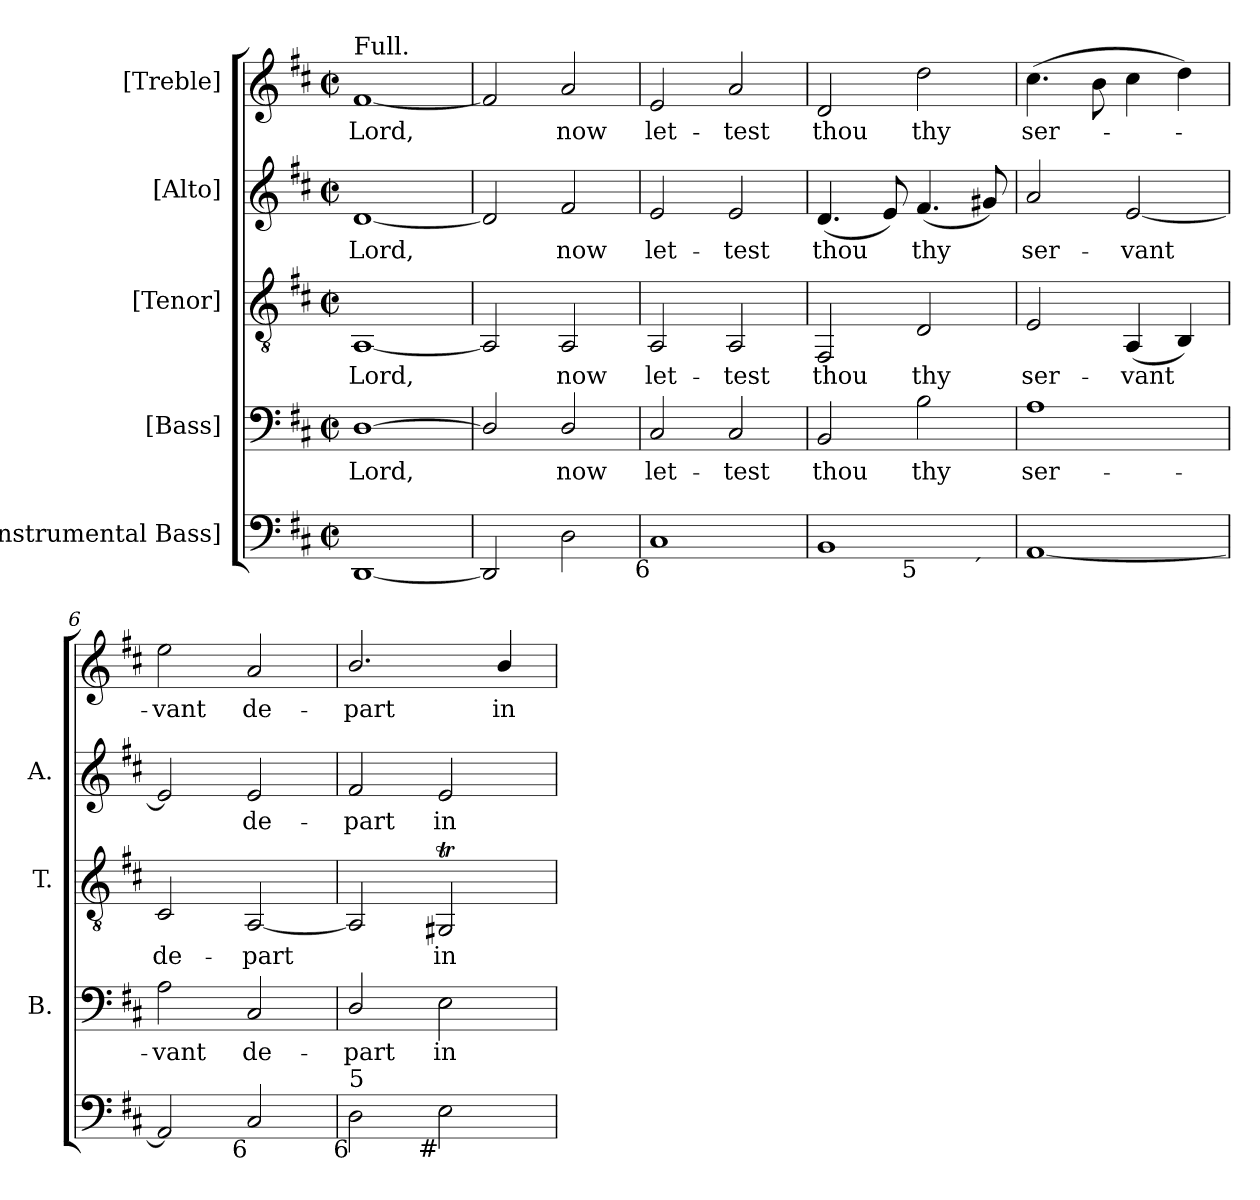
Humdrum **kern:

**kern	**kern	**text	**kern	**text	**kern	**text	**kern	**text
*part5	*part4	*part4	*part3	*part3	*part2	*part2	*part1	*part1
*staff5	*staff4	*staff4	*staff3	*staff3	*staff2	*staff2	*staff1	*staff1
*I"[Instrumental Bass]	*I"[Bass]	*	*I"[Tenor]	*	*I"[Alto]	*	*I"[Treble]	*
*	*I'B.	*	*I'T.	*	*I'A.	*	*	*
!!LO:PB:g=z
*clefF4	*clefF4	*	*clefGv2	*	*clefG2	*	*clefG2	*
*k[f#c#]	*k[f#c#]	*	*k[f#c#]	*	*k[f#c#]	*	*k[f#c#]	*
*D:	*D:	*	*D:	*	*D:	*	*D:	*
*M2/2	*M2/2	*	*M2/2	*	*M2/2	*	*M2/2	*
*met(c|)	*met(c|)	*	*met(c|)	*	*met(c|)	*	*met(c|)	*
=1	=1	=1	=1	=1	=1	=1	=1	=1
!	!	!LO:LY:b:color=#000000	!	!	!	!	!	!
!	!	!	!	!LO:LY:b:color=#000000	!	!	!	!
!	!	!	!	!	!	!LO:LY:b:color=#000000	!	!
!	!	!	!	!	!	!	!LO:TX:a:t=Full.	!
!	!	!	!	!	!	!	!	!LO:LY:b:color=#000000
[1DDi	[1Di	Lord,	[1AAi	Lord,	[1di	Lord,	[1f#i	Lord,
=2	=2	=2	=2	=2	=2	=2	=2	=2
2DDi/]	2Di/]	.	2AAi/]	.	2di/]	.	2f#i/]	.
!	!	!LO:LY:b:color=#000000	!	!	!	!	!	!
!	!	!	!	!LO:LY:b:color=#000000	!	!	!	!
!	!	!	!	!	!	!LO:LY:b:color=#000000	!	!
!	!	!	!	!	!	!	!	!LO:LY:b:color=#000000
2Di\	2Di/	now	2AAi/	now	2f#i/	now	2ai/	now
=3	=3	=3	=3	=3	=3	=3	=3	=3
!	!	!LO:LY:b:color=#000000	!	!	!	!	!	!
!	!	!	!	!LO:LY:b:color=#000000	!	!	!	!
!	!	!	!	!	!	!LO:LY:b:color=#000000	!	!
!LO:TX:b:rj:t=6	!	!	!	!	!	!	!	!
!	!	!	!	!	!	!	!	!LO:LY:b:color=#000000
1C#i	2C#i/	let-	2AAi/	let-	2ei/	let-	2ei/	let-
!	!	!LO:LY:b:color=#000000	!	!	!	!	!	!
!	!	!	!	!LO:LY:b:color=#000000	!	!	!	!
!	!	!	!	!	!	!LO:LY:b:color=#000000	!	!
!	!	!	!	!	!	!	!	!LO:LY:b:color=#000000
.	2C#i/	-test	2AAi/	-test	2ei/	-test	2ai/	-test
=4	=4	=4	=4	=4	=4	=4	=4	=4
!	!	!LO:LY:b:color=#000000	!	!	!	!	!	!
!	!	!	!	!LO:LY:b:color=#000000	!	!	!	!
!	!	!	!	!	!	!LO:LY:b:color=#000000	!	!
!LO:TX:b:rj:t=5	!	!	!	!	!	!	!	!
!	!	!	!	!	!	!	!	!LO:LY:b:color=#000000
*^	*	*	*	*	*	*	*	*
*	*^	*	*	*	*	*	*	*	*
1BBi	2ryy	2..ryy	2BBi/	thou	2FF#i/	thou	(4.di/	thou	2di/	thou
.	.	.	.	.	.	.	8ei/)	.	.	.
!	!	!	!	!LO:LY:b:color=#000000	!	!	!	!	!	!
!	!	!	!	!	!	!LO:LY:b:color=#000000	!	!	!	!
!	!	!	!	!	!	!	!	!LO:LY:b:color=#000000	!	!
!	!LO:TX:b:rj:t=5	!	!	!	!	!	!	!	!	!
!	!	!	!	!	!	!	!	!	!	!LO:LY:b:color=#000000
.	2ryy	.	2Bi\	thy	2Di/	thy	(4.f#i/	thy	2ddi\	thy
!	!	!LO:TX:b:rj:t=´	!	!	!	!	!	!	!	!
.	.	8ryy	.	.	.	.	8g#Xi/)	.	.	.
*v	*v	*v	*	*	*	*	*	*	*	*
=5	=5	=5	=5	=5	=5	=5	=5	=5
*^	*	*	*	*	*	*	*	*
*	*^	*	*	*	*	*	*	*	*
!	!	!	!	!LO:LY:b:color=#000000	!	!	!	!	!	!
*v	*v	*v	*	*	*	*	*	*	*	*
*^	*	*	*	*	*	*	*	*
*	*^	*	*	*	*	*	*	*	*
!	!	!	!	!	!	!LO:LY:b:color=#000000	!	!	!	!
*v	*v	*v	*	*	*	*	*	*	*	*
*^	*	*	*	*	*	*	*	*
*	*^	*	*	*	*	*	*	*	*
!	!	!	!	!	!	!	!	!LO:LY:b:color=#000000	!	!
*v	*v	*v	*	*	*	*	*	*	*	*
*^	*	*	*	*	*	*	*	*
*	*^	*	*	*	*	*	*	*	*
!	!	!	!	!	!	!	!	!	!	!LO:LY:b:color=#000000
*v	*v	*v	*	*	*	*	*	*	*	*
[1AAi	1Ai	ser-	2Ei/	ser-	2ai/	ser-	(4.cc#i\	ser-
.	.	.	.	.	.	.	8bi\	.
!	!	!	!	!LO:LY:b:color=#000000	!	!	!	!
!	!	!	!	!	!	!LO:LY:b:color=#000000	!	!
.	.	.	(4AAi/	-vant	[2ei/	-vant	4cc#i\	.
.	.	.	4BBi/)	.	.	.	4ddi\)	.
=6	=6	=6	=6	=6	=6	=6	=6	=6
!	!	!LO:LY:b:color=#000000	!	!	!	!	!	!
!	!	!	!	!LO:LY:b:color=#000000	!	!	!	!
!	!	!	!	!	!	!	!	!LO:LY:b:color=#000000
2AAi/]	2Ai\	-vant	2C#i/	de-	2ei/]	.	2eei\	-vant
!	!	!LO:LY:b:color=#000000	!	!	!	!	!	!
!	!	!	!	!LO:LY:b:color=#000000	!	!	!	!
!	!	!	!	!	!	!LO:LY:b:color=#000000	!	!
!LO:TX:b:rj:t=6	!	!	!	!	!	!	!	!
!	!	!	!	!	!	!	!	!LO:LY:b:color=#000000
2C#i/	2C#i/	de-	[2AAi/	-part	2ei/	de-	2ai/	de-
=7	=7	=7	=7	=7	=7	=7	=7	=7
!	!	!LO:LY:b:color=#000000	!	!	!	!	!	!
!	!	!	!	!	!	!LO:LY:b:color=#000000	!	!
!LO:TX:b:rj:t=6	!	!	!	!	!	!	!	!
!LO:TX:t=5	!	!	!	!	!	!	!	!
!	!	!	!	!	!	!	!	!LO:LY:b:color=#000000
2Di\	2Di/	-part	2AAi/]	.	2f#i/	-part	2.bi/	-part
!	!	!LO:LY:b:color=#000000	!	!	!	!	!	!
!	!	!	!	!LO:LY:b:color=#000000	!	!	!	!
!LO:TX:b:rj:t=#	!	!	!	!	!	!	!	!
!	!	!	!	!	!	!LO:LY:b:color=#000000	!	!
2Ei\	2Ei\	in	2GG#Xti/	in	2ei/	in	.	.
!	!	!	!	!	!	!	!	!LO:LY:b:color=#000000
.	.	.	.	.	.	.	4bi/	in
=	=	=	=	=	=	=	=	=
*-	*-	*-	*-	*-	*-	*-	*-	*-
